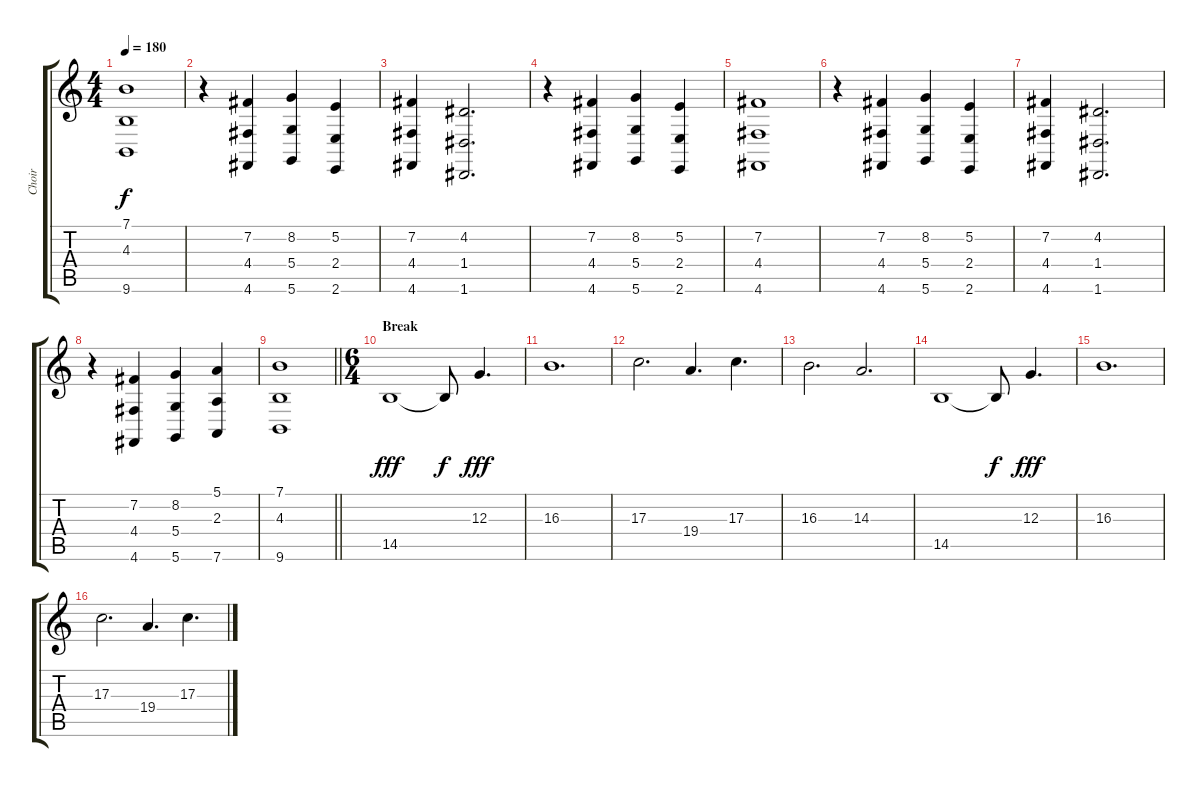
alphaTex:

\track ("Choir" "Choir") {instrument choiraahs}
\staff {score tabs}
\tuning (E4 B3 G3 D3 A2 D2) {hide}
\ts (4 4)
\tempo 180
\clef g2
\ks c
(7.1 4.3 9.6).1{dy f} |
r.4 (7.2 4.4 4.6).4 (8.2 5.4 5.6).4 (5.2 2.4 2.6).4 |
(7.2 4.4 4.6).4 (4.2 1.4 1.6).2{d} |
r.4 (7.2 4.4 4.6).4 (8.2 5.4 5.6).4 (5.2 2.4 2.6).4 |
(7.2 4.4 4.6).1 |
r.4 (7.2 4.4 4.6).4 (8.2 5.4 5.6).4 (5.2 2.4 2.6).4 |
(7.2 4.4 4.6).4 (4.2 1.4 1.6).2{d} |
r.4 (7.2 4.4 4.6).4 (8.2 5.4 5.6).4 (5.1 2.3 7.6).4 |
\barLineRight lightlight
(7.1 4.3 9.6).1 |
\ts (6 4)
\section ("" "Break")
14.5.1{dy fff} 14.5{t}.8{dy f} 12.3.4{d dy fff} |
16.3.1{d} |
17.3.2{d} 19.4.4{d} 17.3.4{d} |
16.3.2{d} 14.3.2{d} |
14.5.1 14.5{t}.8{dy f} 12.3.4{d dy fff} |
16.3.1{d} |
17.3.2{d} 19.4.4{d} 17.3.4{d}
